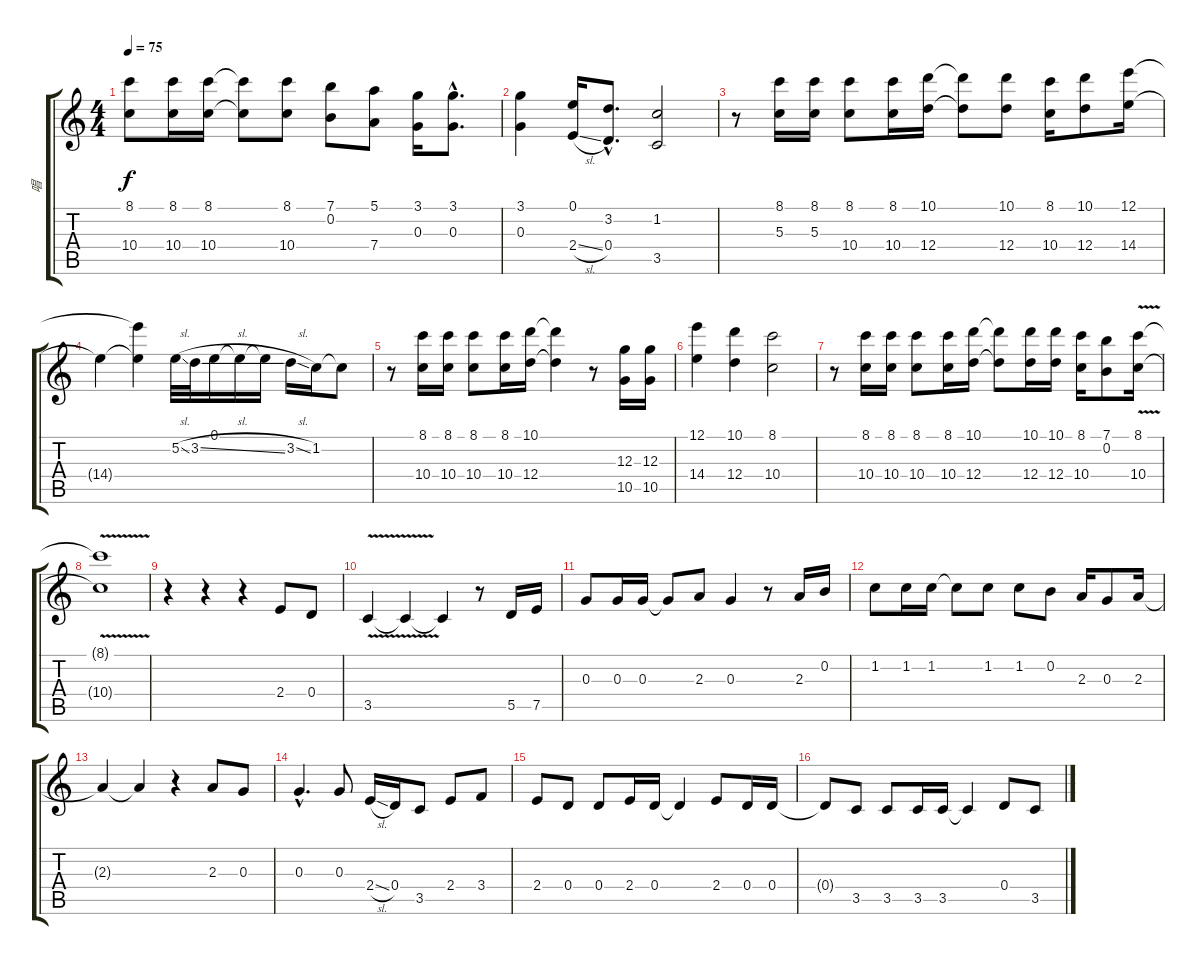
\track ("唱" "唱") {instrument acousticguitarnylon}
\staff {score tabs}
\tuning (E4 B3 G3 D3 A2 E2) {hide}
\ts (4 4)
\tempo 75
\clef g2
\ks c
(8.1 10.4).8{dy f} (8.1 10.4).16 (8.1 10.4).16 (8.1{t} 10.4{t}).8 (8.1 10.4).8 (7.1 0.2).8 (5.1 7.4).8 (3.1 0.3).16 (3.1{hac} 0.3{hac}).8{d} |
(3.1 0.3).4 (0.1 2.4{sl}).16 (3.2{hac} 0.4{hac}).8{d} (1.2 3.5).2 |
r.8 (8.1 5.3).16 (8.1 5.3).16 (8.1 10.4).8 (8.1 10.4).16 (10.1 12.4).16 (10.1{t} 12.4{t}).8 (10.1 12.4).8 (8.1 10.4).16 (10.1 12.4).8 (12.1 14.4).16 |
14.4{t}.4 (12.1{t} 14.4{t}).4 5.2{sl}.32 3.2{sl}.32 0.1.16 0.1{t}.16 0.1{t}.16 3.2{sl}.16 1.2.16 1.2{t}.8 |
r.8 (8.1 10.4).16 (8.1 10.4).16 (8.1 10.4).8 (8.1 10.4).16 (10.1 12.4).16 (10.1{t} 12.4{t}).4 r.8 (12.3 10.5).16 (12.3 10.5).16 |
(12.1 14.4).4 (10.1 12.4).4 (8.1 10.4).2 |
r.8 (8.1 10.4).16 (8.1 10.4).16 (8.1 10.4).8 (8.1 10.4).16 (10.1 12.4).16 (10.1{t} 12.4{t}).8 (10.1 12.4).16 (10.1 12.4).16 (8.1 10.4).16 (7.1 0.2).8 (8.1{v} 10.4{v}).16 |
(8.1{t} 10.4{t}).1 |
r.4 r.4 r.4 2.4.8 0.4.8 |
3.5{v}.4 3.5{t}.4 3.5{t}.4 r.8 5.5.16 7.5.16 |
0.3.8 0.3.16 0.3.16 0.3{t}.8 2.3.8 0.3.4 r.8 2.3.16 0.2.16 |
1.2.8 1.2.16 1.2.16 1.2{t}.8 1.2.8 1.2.8 0.2.8 2.3.16 0.3.8 2.3.16 |
2.3{t}.4 2.3{t}.4 r.4 2.3.8 0.3.8 |
0.3{hac}.4{d} 0.3.8 2.4{sl}.16 0.4.16 3.5.8 2.4.8 3.4.8 |
2.4.8 0.4.8 0.4.8 2.4.16 0.4.16 0.4{t}.4 2.4.8 0.4.16 0.4.16 |
0.4{t}.8 3.5.8 3.5.8 3.5.16 3.5.16 3.5{t}.4 0.4.8 3.5.8
